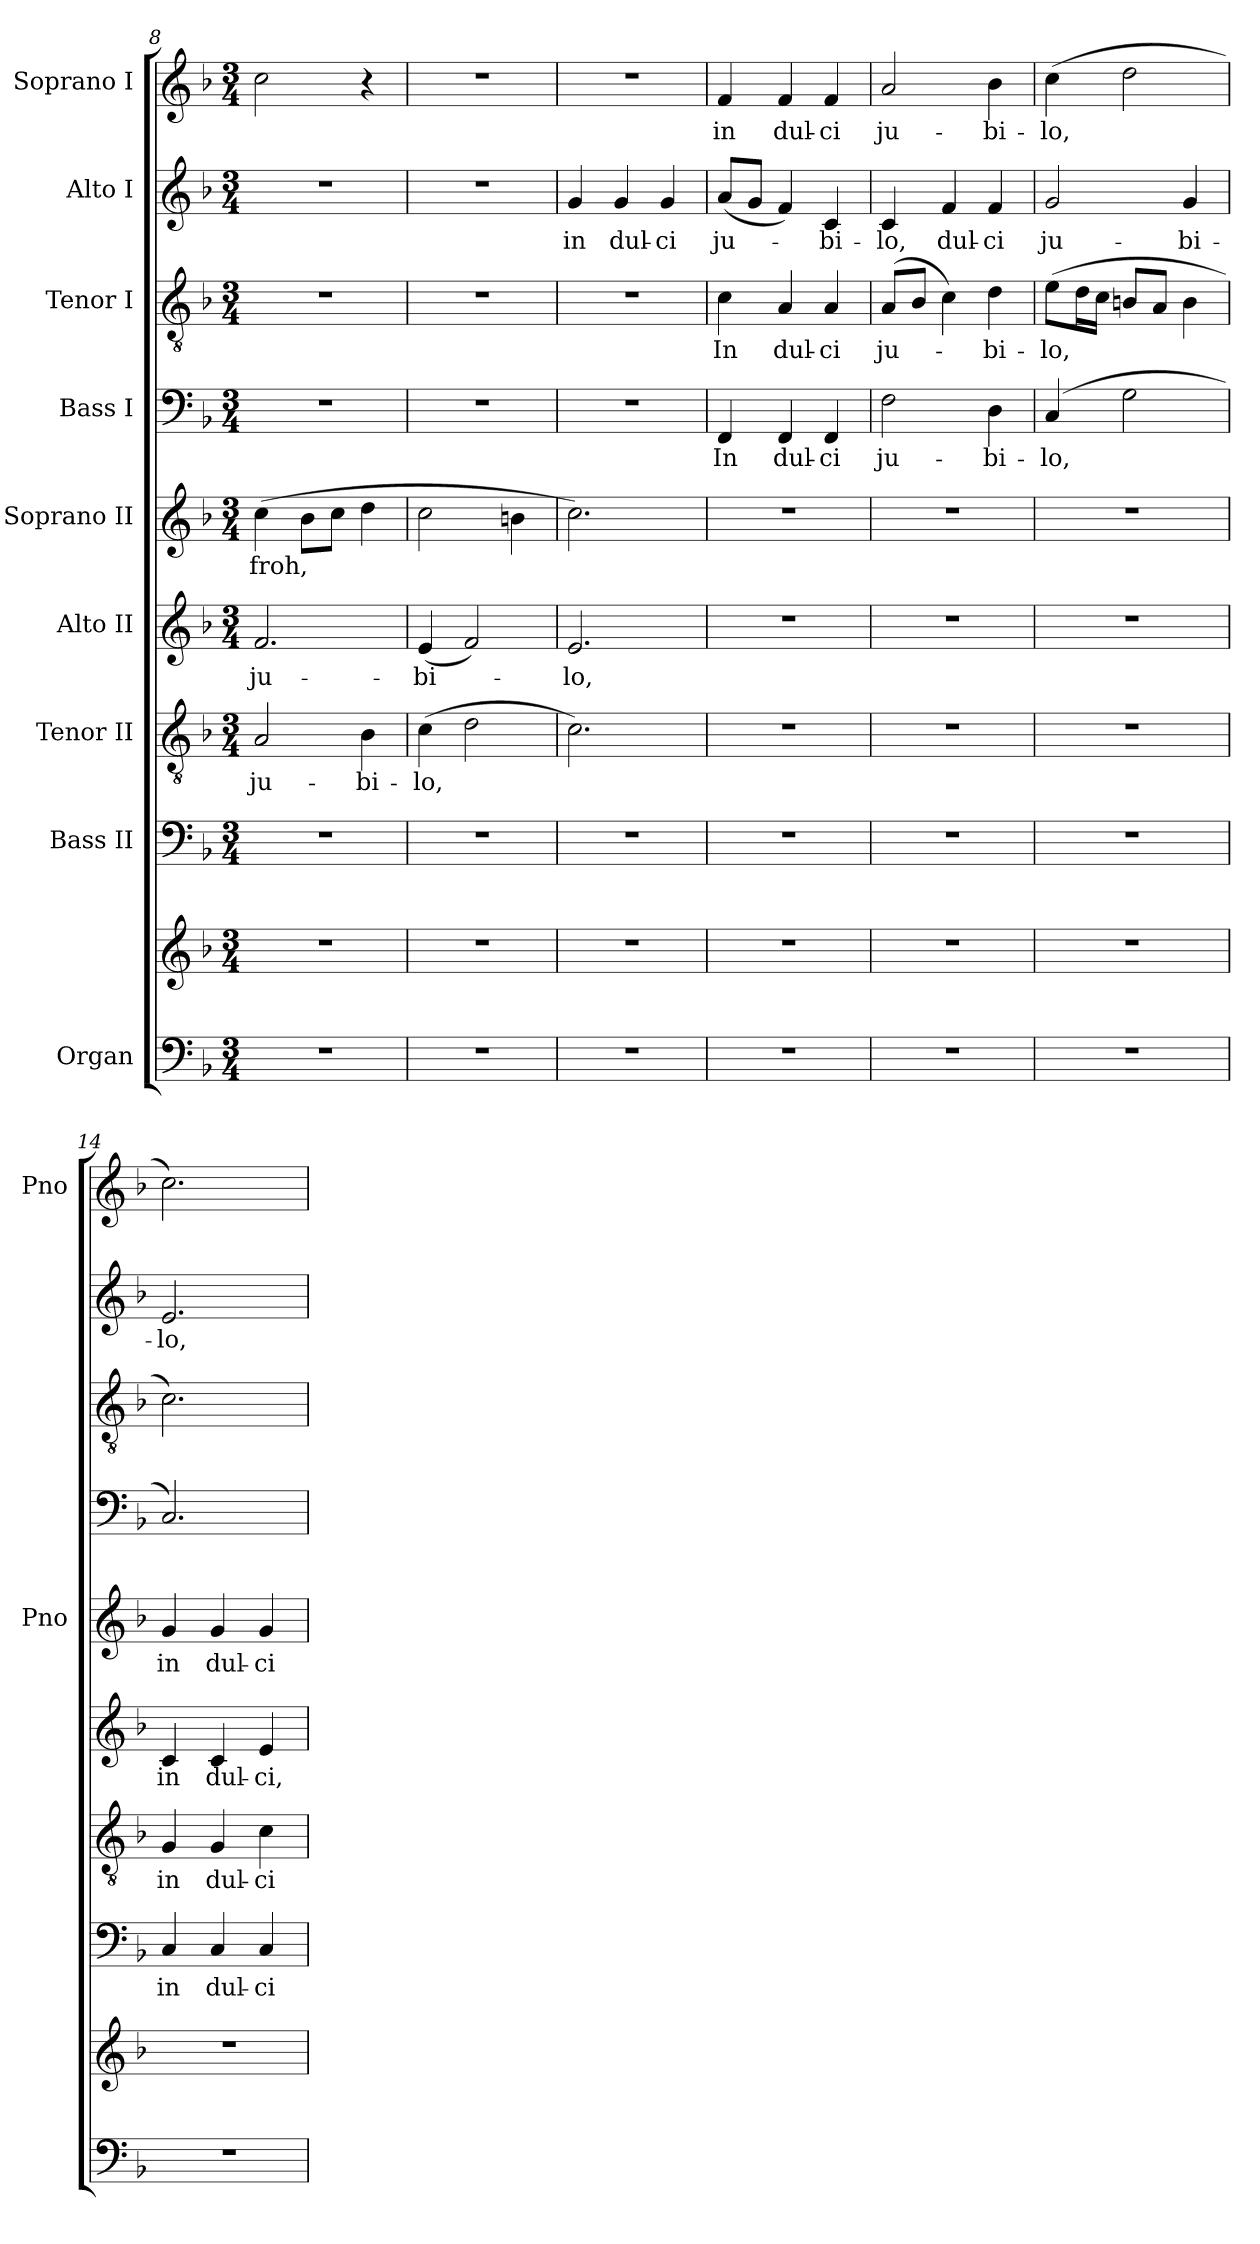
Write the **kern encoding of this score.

**kern	**kern	**kern	**text	**kern	**text	**kern	**text	**kern	**text	**kern	**text	**kern	**text	**kern	**text	**kern	**text
*part9	*part9	*part8	*part8	*part7	*part7	*part6	*part6	*part5	*part5	*part4	*part4	*part3	*part3	*part2	*part2	*part1	*part1
*staff10	*staff9	*staff8	*staff8	*staff7	*staff7	*staff6	*staff6	*staff5	*staff5	*staff4	*staff4	*staff3	*staff3	*staff2	*staff2	*staff1	*staff1
*I"Organ	*	*I"Bass II	*	*I"Tenor II	*	*I"Alto II	*	*I"Soprano II	*	*I"Bass I	*	*I"Tenor I	*	*I"Alto I	*	*I"Soprano I	*
*	*	*	*	*	*	*	*	*I'Pno	*	*	*	*	*	*	*	*I'Pno	*
*clefF4	*clefG2	*clefF4	*	*clefGv2	*	*clefG2	*	*clefG2	*	*clefF4	*	*clefGv2	*	*clefG2	*	*clefG2	*
*k[b-]	*k[b-]	*k[b-]	*	*k[b-]	*	*k[b-]	*	*k[b-]	*	*k[b-]	*	*k[b-]	*	*k[b-]	*	*k[b-]	*
*F:	*F:	*F:	*	*F:	*	*F:	*	*F:	*	*F:	*	*F:	*	*F:	*	*F:	*
*M3/4	*M3/4	*M3/4	*	*M3/4	*	*M3/4	*	*M3/4	*	*M3/4	*	*M3/4	*	*M3/4	*	*M3/4	*
=8	=8	=8	=8	=8	=8	=8	=8	=8	=8	=8	=8	=8	=8	=8	=8	=8	=8
2.r	2.r	2.r	.	2A/	ju-	2.f/	ju-	(4cc\	froh,	2.r	.	2.r	.	2.r	.	2cc\	.
.	.	.	.	.	.	.	.	8b-\L	.	.	.	.	.	.	.	.	.
.	.	.	.	.	.	.	.	8cc\J	.	.	.	.	.	.	.	.	.
.	.	.	.	4B-\	-bi-	.	.	4dd\	.	.	.	.	.	.	.	4r	.
=9	=9	=9	=9	=9	=9	=9	=9	=9	=9	=9	=9	=9	=9	=9	=9	=9	=9
2.r	2.r	2.r	.	(4c\	-lo,	(4e/	-bi-	2cc\	.	2.r	.	2.r	.	2.r	.	2.r	.
.	.	.	.	2d\	.	2f/)	.	.	.	.	.	.	.	.	.	.	.
.	.	.	.	.	.	.	.	4bn\	.	.	.	.	.	.	.	.	.
=10	=10	=10	=10	=10	=10	=10	=10	=10	=10	=10	=10	=10	=10	=10	=10	=10	=10
2.r	2.r	2.r	.	2.c\)	.	2.e/	-lo,	2.cc\)	.	2.r	.	2.r	.	4g/	in	2.r	.
.	.	.	.	.	.	.	.	.	.	.	.	.	.	4g/	dul-	.	.
.	.	.	.	.	.	.	.	.	.	.	.	.	.	4g/	-ci	.	.
=11	=11	=11	=11	=11	=11	=11	=11	=11	=11	=11	=11	=11	=11	=11	=11	=11	=11
2.r	2.r	2.r	.	2.r	.	2.r	.	2.r	.	4FF/	In	4c\	In	(8a/L	ju-	4f/	in
.	.	.	.	.	.	.	.	.	.	.	.	.	.	8g/J	.	.	.
.	.	.	.	.	.	.	.	.	.	4FF/	dul-	4A/	dul-	4f/)	.	4f/	dul-
.	.	.	.	.	.	.	.	.	.	4FF/	-ci	4A/	-ci	4c/	-bi-	4f/	-ci
!!LO:LB:g=z
=12	=12	=12	=12	=12	=12	=12	=12	=12	=12	=12	=12	=12	=12	=12	=12	=12	=12
2.r	2.r	2.r	.	2.r	.	2.r	.	2.r	.	2F\	ju-	(8A/L	ju-	4c/	-lo,	2a/	ju-
.	.	.	.	.	.	.	.	.	.	.	.	8B-/J	.	.	.	.	.
.	.	.	.	.	.	.	.	.	.	.	.	4c\)	.	4f/	dul-	.	.
.	.	.	.	.	.	.	.	.	.	4D\	-bi-	4d\	-bi-	4f/	-ci	4b-\	-bi-
=13	=13	=13	=13	=13	=13	=13	=13	=13	=13	=13	=13	=13	=13	=13	=13	=13	=13
2.r	2.r	2.r	.	2.r	.	2.r	.	2.r	.	(4C/	-lo,	(8e\L	-lo,	2g/	ju-	(4cc\	-lo,
.	.	.	.	.	.	.	.	.	.	.	.	16d\L	.	.	.	.	.
.	.	.	.	.	.	.	.	.	.	.	.	16c\JJ	.	.	.	.	.
.	.	.	.	.	.	.	.	.	.	2G\	.	8Bn/L	.	.	.	2dd\	.
.	.	.	.	.	.	.	.	.	.	.	.	8A/J	.	.	.	.	.
.	.	.	.	.	.	.	.	.	.	.	.	4B\	.	4g/	-bi-	.	.
=14	=14	=14	=14	=14	=14	=14	=14	=14	=14	=14	=14	=14	=14	=14	=14	=14	=14
2.r	2.r	4C/	in	4G/	in	4c/	in	4g/	in	2.C/)	.	2.c\)	.	2.e/	-lo,	2.cc\)	.
.	.	4C/	dul-	4G/	dul-	4c/	dul-	4g/	dul-	.	.	.	.	.	.	.	.
.	.	4C/	-ci	4c\	-ci	4e/	-ci,	4g/	-ci	.	.	.	.	.	.	.	.
=	=	=	=	=	=	=	=	=	=	=	=	=	=	=	=	=	=
*-	*-	*-	*-	*-	*-	*-	*-	*-	*-	*-	*-	*-	*-	*-	*-	*-	*-
